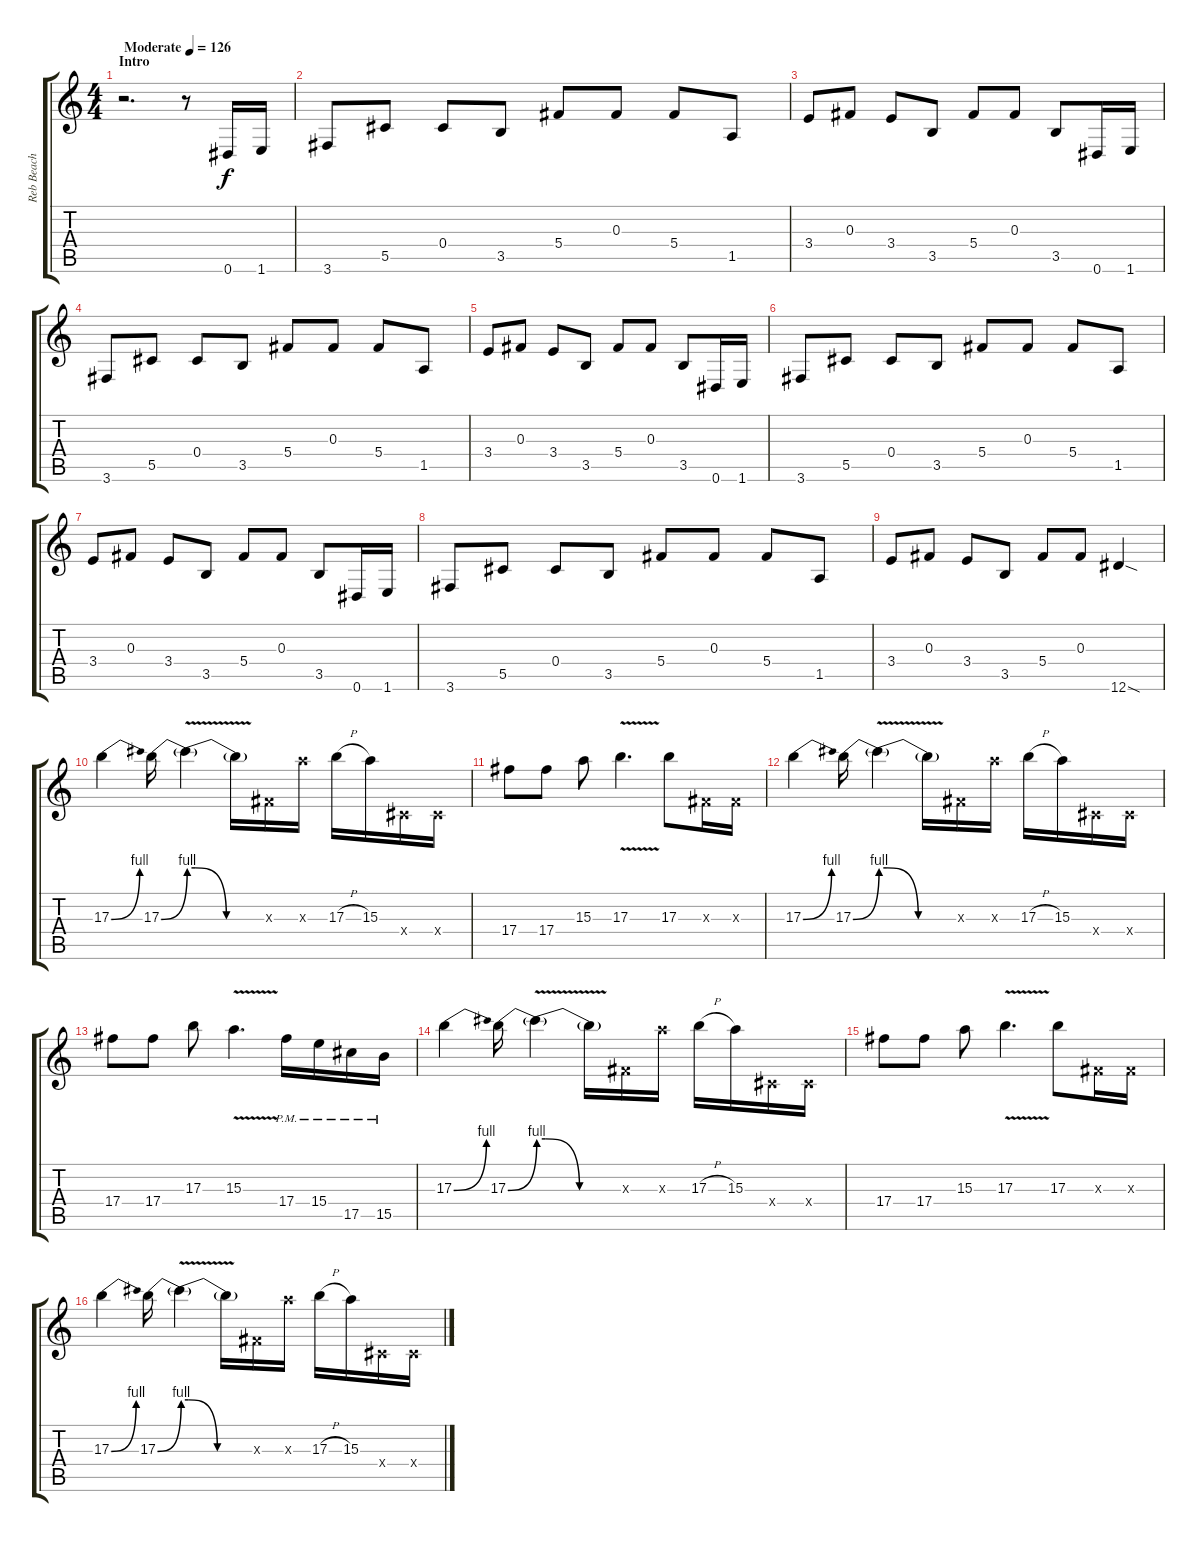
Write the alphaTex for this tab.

\track ("Reb Beach" "Reb Beach") {instrument acousticguitarsteel}
\staff {score tabs}
\tuning (Eb4 Bb3 Gb3 Db3 Ab2 Eb2) {hide}
\ts (4 4)
\section ("" "Intro")
\tempo (126 "Moderate")
\clef g2
\ks c
r.2{d dy f instrument acousticguitarsteel} r.8 0.6.16 1.6.16 |
3.6.8 5.5.8 0.4.8 3.5.8 5.4.8 0.3.8 5.4.8 1.5.8 |
3.4.8 0.3.8 3.4.8 3.5.8 5.4.8 0.3.8 3.5.8 0.6.16 1.6.16 |
3.6.8 5.5.8 0.4.8 3.5.8 5.4.8 0.3.8 5.4.8 1.5.8 |
3.4.8 0.3.8 3.4.8 3.5.8 5.4.8 0.3.8 3.5.8 0.6.16 1.6.16 |
3.6.8 5.5.8 0.4.8 3.5.8 5.4.8 0.3.8 5.4.8 1.5.8 |
3.4.8 0.3.8 3.4.8 3.5.8 5.4.8 0.3.8 3.5.8 0.6.16 1.6.16 |
3.6.8 5.5.8 0.4.8 3.5.8 5.4.8 0.3.8 5.4.8 1.5.8 |
3.4.8 0.3.8 3.4.8 3.5.8 5.4.8 0.3.8 12.6{sod}.4{volume 10 instrument overdrivenguitar} |
17.3{be (bend 0 0 60 4)}.4 17.3{be (bend 0 0 60 4)}.16 17.3{be (custom 0 4 6 4 30 0 60 0) v t}.4 17.3{t}.16 0.3{x}.16 15.3{x}.16 17.3{h}.16 15.3.16 0.4{x}.16 0.4{x}.16 |
17.4.8 17.4.8 15.3.8 17.3{v}.4{d} 17.3.8 0.3{x}.16 0.3{x}.16 |
17.3{be (bend 0 0 60 4)}.4 17.3{be (bend 0 0 60 4)}.16 17.3{be (custom 0 4 6 4 30 0 60 0) v t}.4 17.3{t}.16 0.3{x}.16 15.3{x}.16 17.3{h}.16 15.3.16 0.4{x}.16 0.4{x}.16 |
17.4.8 17.4.8 17.3.8 15.3{v}.4{d} 17.4{pm}.16 15.4{pm}.16 17.5{pm}.16 15.5{pm}.16 |
17.3{be (bend 0 0 60 4)}.4 17.3{be (bend 0 0 60 4)}.16 17.3{be (custom 0 4 6 4 30 0 60 0) v t}.4 17.3{t}.16 0.3{x}.16 15.3{x}.16 17.3{h}.16 15.3.16 0.4{x}.16 0.4{x}.16 |
17.4.8 17.4.8 15.3.8 17.3{v}.4{d} 17.3.8 0.3{x}.16 0.3{x}.16 |
17.3{be (bend 0 0 60 4)}.4 17.3{be (bend 0 0 60 4)}.16 17.3{be (custom 0 4 6 4 30 0 60 0) v t}.4 17.3{t}.16 0.3{x}.16 15.3{x}.16 17.3{h}.16 15.3.16 0.4{x}.16 0.4{x}.16
